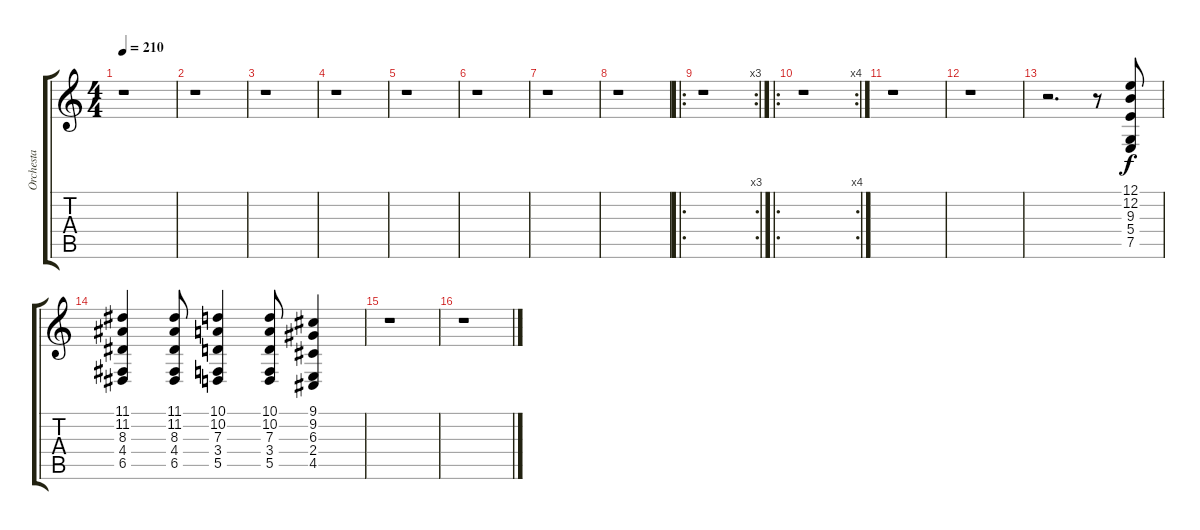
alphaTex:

\track ("Orchesta" "Orchesta") {instrument orchestrahit}
\staff {score tabs}
\tuning (E4 B3 G3 D3 A2 E2) {hide}
\ts (4 4)
\tempo 210
\clef g2
\ks c
r.1{dy f} |
r.1 |
r.1 |
r.1 |
r.1 |
r.1 |
r.1 |
r.1 |
\ro
\rc 3
r.1 |
\ro
\rc 4
r.1 |
r.1 |
r.1 |
r.2{d} r.8 (12.1 12.2 9.3 5.4 7.5).8 |
(11.1 11.2 8.3 4.4 6.5).4 (11.1 11.2 8.3 4.4 6.5).8 (10.1 10.2 7.3 3.4 5.5).4 (10.1 10.2 7.3 3.4 5.5).8 (9.1 9.2 6.3 2.4 4.5).4 |
r.1 |
r.1
